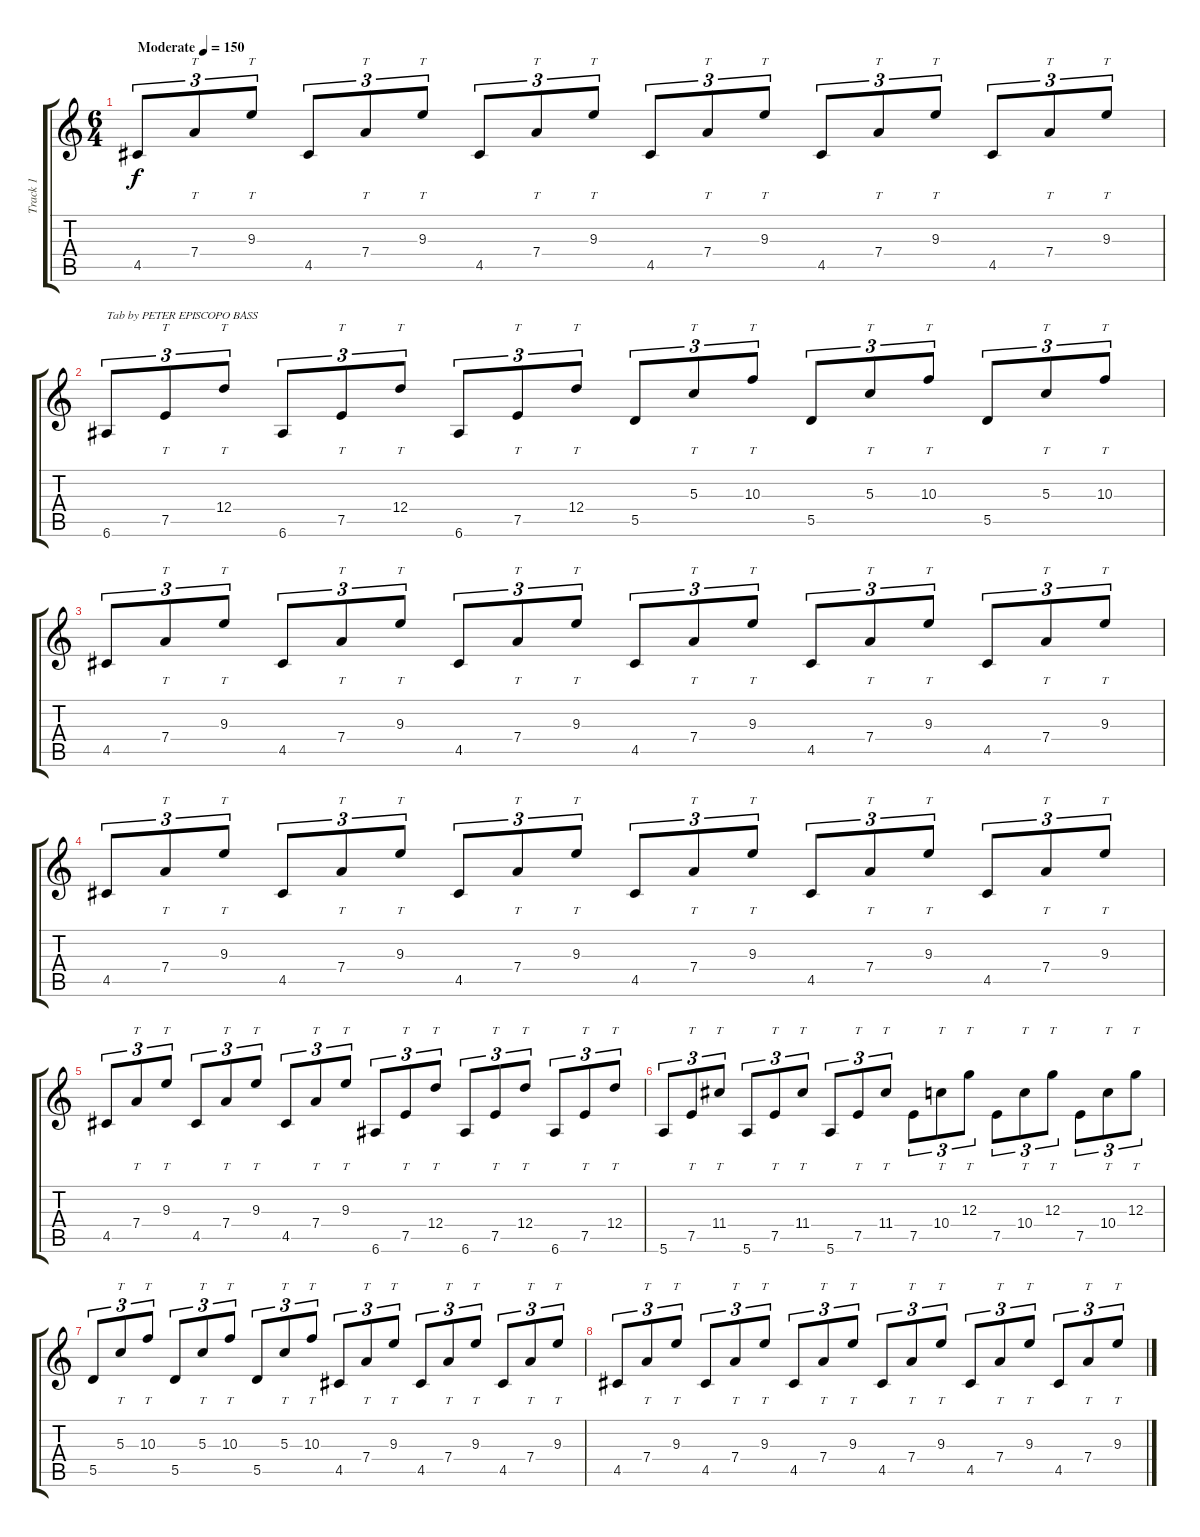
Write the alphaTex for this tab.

\track ("Track 1" "Track 1") {instrument electricguitarjazz}
\staff {score tabs}
\tuning (E4 B3 G3 D3 A2 E2) {hide}
\ts (6 4)
\tempo (150 "Moderate")
\clef g2
\ks c
4.5.8{tu (3 2) dy f instrument electricguitarjazz} 7.4.8{tt tu (3 2)} 9.3.8{tt tu (3 2)} 4.5.8{tu (3 2)} 7.4.8{tt tu (3 2)} 9.3.8{tt tu (3 2)} 4.5.8{tu (3 2)} 7.4.8{tt tu (3 2)} 9.3.8{tt tu (3 2)} 4.5.8{tu (3 2)} 7.4.8{tt tu (3 2)} 9.3.8{tt tu (3 2)} 4.5.8{tu (3 2)} 7.4.8{tt tu (3 2)} 9.3.8{tt tu (3 2)} 4.5.8{tu (3 2)} 7.4.8{tt tu (3 2)} 9.3.8{tt tu (3 2)} |
6.6.8{tu (3 2) txt "Tab by PETER EPISCOPO BASS"} 7.5.8{tt tu (3 2)} 12.4.8{tt tu (3 2)} 6.6.8{tu (3 2)} 7.5.8{tt tu (3 2)} 12.4.8{tt tu (3 2)} 6.6.8{tu (3 2)} 7.5.8{tt tu (3 2)} 12.4.8{tt tu (3 2)} 5.5.8{tu (3 2)} 5.3.8{tt tu (3 2)} 10.3.8{tt tu (3 2)} 5.5.8{tu (3 2)} 5.3.8{tt tu (3 2)} 10.3.8{tt tu (3 2)} 5.5.8{tu (3 2)} 5.3.8{tt tu (3 2)} 10.3.8{tt tu (3 2)} |
4.5.8{tu (3 2)} 7.4.8{tt tu (3 2)} 9.3.8{tt tu (3 2)} 4.5.8{tu (3 2)} 7.4.8{tt tu (3 2)} 9.3.8{tt tu (3 2)} 4.5.8{tu (3 2)} 7.4.8{tt tu (3 2)} 9.3.8{tt tu (3 2)} 4.5.8{tu (3 2)} 7.4.8{tt tu (3 2)} 9.3.8{tt tu (3 2)} 4.5.8{tu (3 2)} 7.4.8{tt tu (3 2)} 9.3.8{tt tu (3 2)} 4.5.8{tu (3 2)} 7.4.8{tt tu (3 2)} 9.3.8{tt tu (3 2)} |
4.5.8{tu (3 2)} 7.4.8{tt tu (3 2)} 9.3.8{tt tu (3 2)} 4.5.8{tu (3 2)} 7.4.8{tt tu (3 2)} 9.3.8{tt tu (3 2)} 4.5.8{tu (3 2)} 7.4.8{tt tu (3 2)} 9.3.8{tt tu (3 2)} 4.5.8{tu (3 2)} 7.4.8{tt tu (3 2)} 9.3.8{tt tu (3 2)} 4.5.8{tu (3 2)} 7.4.8{tt tu (3 2)} 9.3.8{tt tu (3 2)} 4.5.8{tu (3 2)} 7.4.8{tt tu (3 2)} 9.3.8{tt tu (3 2)} |
4.5.8{tu (3 2)} 7.4.8{tt tu (3 2)} 9.3.8{tt tu (3 2)} 4.5.8{tu (3 2)} 7.4.8{tt tu (3 2)} 9.3.8{tt tu (3 2)} 4.5.8{tu (3 2)} 7.4.8{tt tu (3 2)} 9.3.8{tt tu (3 2)} 6.6.8{tu (3 2)} 7.5.8{tt tu (3 2)} 12.4.8{tt tu (3 2)} 6.6.8{tu (3 2)} 7.5.8{tt tu (3 2)} 12.4.8{tt tu (3 2)} 6.6.8{tu (3 2)} 7.5.8{tt tu (3 2)} 12.4.8{tt tu (3 2)} |
5.6.8{tu (3 2)} 7.5.8{tt tu (3 2)} 11.4.8{tt tu (3 2)} 5.6.8{tu (3 2)} 7.5.8{tt tu (3 2)} 11.4.8{tt tu (3 2)} 5.6.8{tu (3 2)} 7.5.8{tt tu (3 2)} 11.4.8{tt tu (3 2)} 7.5.8{tu (3 2)} 10.4.8{tt tu (3 2)} 12.3.8{tt tu (3 2)} 7.5.8{tu (3 2)} 10.4.8{tt tu (3 2)} 12.3.8{tt tu (3 2)} 7.5.8{tu (3 2)} 10.4.8{tt tu (3 2)} 12.3.8{tt tu (3 2)} |
5.5.8{tu (3 2)} 5.3.8{tt tu (3 2)} 10.3.8{tt tu (3 2)} 5.5.8{tu (3 2)} 5.3.8{tt tu (3 2)} 10.3.8{tt tu (3 2)} 5.5.8{tu (3 2)} 5.3.8{tt tu (3 2)} 10.3.8{tt tu (3 2)} 4.5.8{tu (3 2)} 7.4.8{tt tu (3 2)} 9.3.8{tt tu (3 2)} 4.5.8{tu (3 2)} 7.4.8{tt tu (3 2)} 9.3.8{tt tu (3 2)} 4.5.8{tu (3 2)} 7.4.8{tt tu (3 2)} 9.3.8{tt tu (3 2)} |
4.5.8{tu (3 2)} 7.4.8{tt tu (3 2)} 9.3.8{tt tu (3 2)} 4.5.8{tu (3 2)} 7.4.8{tt tu (3 2)} 9.3.8{tt tu (3 2)} 4.5.8{tu (3 2)} 7.4.8{tt tu (3 2)} 9.3.8{tt tu (3 2)} 4.5.8{tu (3 2)} 7.4.8{tt tu (3 2)} 9.3.8{tt tu (3 2)} 4.5.8{tu (3 2)} 7.4.8{tt tu (3 2)} 9.3.8{tt tu (3 2)} 4.5.8{tu (3 2)} 7.4.8{tt tu (3 2)} 9.3.8{tt tu (3 2)}
